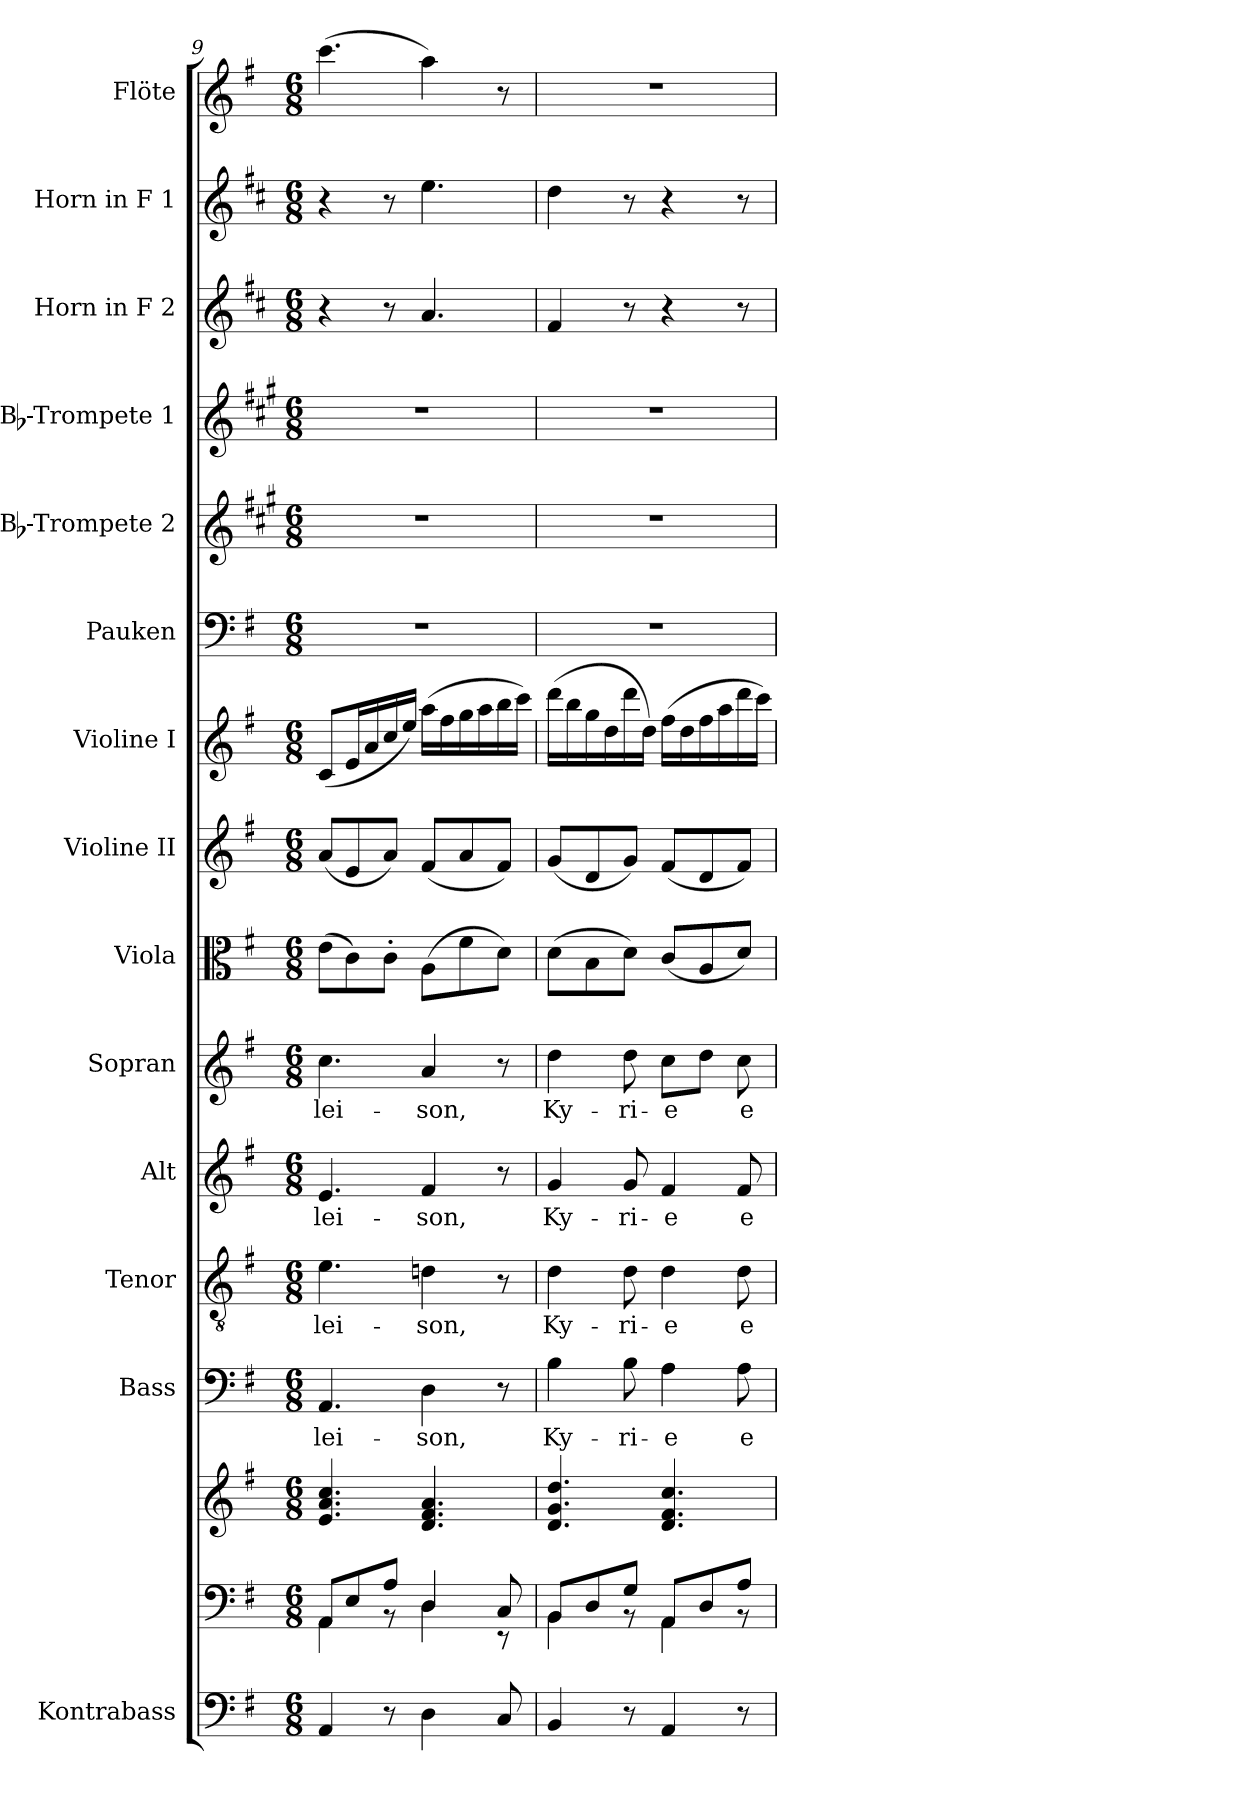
**kern	**kern	**kern	**kern	**text	**kern	**text	**kern	**text	**kern	**text	**kern	**kern	**kern	**kern	**kern	**kern	**kern	**kern	**kern
*part15	*part14	*part14	*part13	*part13	*part12	*part12	*part11	*part11	*part10	*part10	*part9	*part8	*part7	*part6	*part5	*part4	*part3	*part2	*part1
*staff16	*staff15	*staff14	*staff13	*staff13	*staff12	*staff12	*staff11	*staff11	*staff10	*staff10	*staff9	*staff8	*staff7	*staff6	*staff5	*staff4	*staff3	*staff2	*staff1
*I"Kontrabass	*	*	*I"Bass	*	*I"Tenor	*	*I"Alt	*	*I"Sopran	*	*I"Viola	*I"Violine II	*I"Violine I	*I"Pauken	*I"Bb-Trompete 2	*I"Bb-Trompete 1	*I"Horn in F 2	*I"Horn in F 1	*I"Flöte
*I'Kb.	*	*	*I'B.	*	*I'T.	*	*I'A.	*	*I'S.	*	*I'Vla.	*I'Vl. II	*I'Vl. I	*I'Pk.	*I'Bb Trp. 2	*I'Bb Trp. 1	*	*	*I'Fl.
*clefF4	*clefF4	*clefG2	*clefF4	*	*clefGv2	*	*clefG2	*	*clefG2	*	*clefC3	*clefG2	*clefG2	*clefF4	*clefG2	*clefG2	*clefG2	*clefG2	*clefG2
*ITrd7c12	*	*	*	*	*	*	*	*	*	*	*	*	*	*	*ITrd1c2	*ITrd1c2	*ITrd4c7	*ITrd4c7	*
*k[f#]	*k[f#]	*k[f#]	*k[f#]	*	*k[f#]	*	*k[f#]	*	*k[f#]	*	*k[f#]	*k[f#]	*k[f#]	*k[f#]	*k[f#]	*k[f#]	*k[f#]	*k[f#]	*k[f#]
*G:	*G:	*G:	*G:	*	*G:	*	*G:	*	*G:	*	*G:	*G:	*G:	*G:	*G:	*G:	*G:	*G:	*G:
*M6/8	*M6/8	*M6/8	*M6/8	*	*M6/8	*	*M6/8	*	*M6/8	*	*M6/8	*M6/8	*M6/8	*M6/8	*M6/8	*M6/8	*M6/8	*M6/8	*M6/8
=9	=9	=9	=9	=9	=9	=9	=9	=9	=9	=9	=9	=9	=9	=9	=9	=9	=9	=9	=9
*	*^	*	*	*	*	*	*	*	*	*	*	*	*	*	*	*	*	*	*
!	!	!	!	!	!LO:LY:b	!	!LO:LY:b	!	!LO:LY:b	!	!LO:LY:b	!	!	!	!	!	!	!	!	!
4AAA/	8AA/L	4AA\	4.e/ 4.a/ 4.cc/	4.AA/	-lei-	4.e\	-lei-	4.e/	-lei-	4.cc\	-lei-	(>8e\L	(<8a/L	(<8c/L	2.r	2.r	2.r	4r	4r	(>4.ccc\
.	8E/	.	.	.	.	.	.	.	.	.	.	8c\)	8e/	16e/L	.	.	.	.	.	.
.	.	.	.	.	.	.	.	.	.	.	.	.	.	16a/	.	.	.	.	.	.
8r	8A/J	8rBB	.	.	.	.	.	.	.	.	.	8c'>\J	8a/J)	16cc/	.	.	.	8r	8r	.
.	.	.	.	.	.	.	.	.	.	.	.	.	.	16ee/JJ)	.	.	.	.	.	.
!	!	!	!	!	!LO:LY:b	!	!LO:LY:b	!	!LO:LY:b	!	!LO:LY:b	!	!	!	!	!	!	!	!	!
4DD\	4D/	4D\	4.d/ 4.f#/ 4.a/	4D\	-son,	4dn\	-son,	4f#/	-son,	4a/	-son,	(>8A\L	(<8f#/L	(>16aa\LL	.	.	.	4.d/	4.a\	4aa\)
.	.	.	.	.	.	.	.	.	.	.	.	.	.	16ff#\	.	.	.	.	.	.
.	.	.	.	.	.	.	.	.	.	.	.	8f#\	8a/	16gg\	.	.	.	.	.	.
.	.	.	.	.	.	.	.	.	.	.	.	.	.	16aa\	.	.	.	.	.	.
8CC/	8C/	8rEE	.	8r	.	8r	.	8r	.	8r	.	8d\J)	8f#/J)	16bb\	.	.	.	.	.	8r
.	.	.	.	.	.	.	.	.	.	.	.	.	.	16ccc\JJ)	.	.	.	.	.	.
=10	=10	=10	=10	=10	=10	=10	=10	=10	=10	=10	=10	=10	=10	=10	=10	=10	=10	=10	=10	=10
!	!	!	!	!	!LO:LY:b	!	!LO:LY:b	!	!LO:LY:b	!	!LO:LY:b	!	!	!	!	!	!	!	!	!
4BBB/	8BB/L	4BB\	4.d/ 4.g/ 4.dd/	4B\	Ky-	4d\	Ky-	4g/	Ky-	4dd\	Ky-	(>8d\L	(<8g/L	(>16ddd\LL	2.r	2.r	2.r	4B/	4g\	2.r
.	.	.	.	.	.	.	.	.	.	.	.	.	.	16bb\	.	.	.	.	.	.
.	8D/	.	.	.	.	.	.	.	.	.	.	8B\	8d/	16gg\	.	.	.	.	.	.
.	.	.	.	.	.	.	.	.	.	.	.	.	.	16dd\	.	.	.	.	.	.
!	!	!	!	!	!LO:LY:b	!	!LO:LY:b	!	!LO:LY:b	!	!LO:LY:b	!	!	!	!	!	!	!	!	!
8r	8G/J	8rBB	.	8B\	-ri-	8d\	-ri-	8g/	-ri-	8dd\	-ri-	8d\J)	8g/J)	16ddd\	.	.	.	8r	8r	.
.	.	.	.	.	.	.	.	.	.	.	.	.	.	16dd\JJ)	.	.	.	.	.	.
!	!	!	!	!	!LO:LY:b	!	!LO:LY:b	!	!LO:LY:b	!	!LO:LY:b	!	!	!	!	!	!	!	!	!
4AAA/	8AA/L	4AA\	4.d/ 4.f#/ 4.cc/	4A\	-e	4d\	-e	4f#/	-e	8cc\L	-e	(<8c/L	(<8f#/L	(>16ff#\LL	.	.	.	4r	4r	.
.	.	.	.	.	.	.	.	.	.	.	.	.	.	16dd\	.	.	.	.	.	.
.	8D/	.	.	.	.	.	.	.	.	8dd\J	.	8A/	8d/	16ff#\	.	.	.	.	.	.
.	.	.	.	.	.	.	.	.	.	.	.	.	.	16aa\	.	.	.	.	.	.
!	!	!	!	!	!LO:LY:b	!	!LO:LY:b	!	!LO:LY:b	!	!LO:LY:b	!	!	!	!	!	!	!	!	!
8r	8A/J	8rBB	.	8A\	e-	8d\	e-	8f#/	e-	8cc\	e-	8d/J)	8f#/J)	16ddd\	.	.	.	8r	8r	.
.	.	.	.	.	.	.	.	.	.	.	.	.	.	16ccc\JJ)	.	.	.	.	.	.
*	*v	*v	*	*	*	*	*	*	*	*	*	*	*	*	*	*	*	*	*	*
=	=	=	=	=	=	=	=	=	=	=	=	=	=	=	=	=	=	=	=
*-	*-	*-	*-	*-	*-	*-	*-	*-	*-	*-	*-	*-	*-	*-	*-	*-	*-	*-	*-
